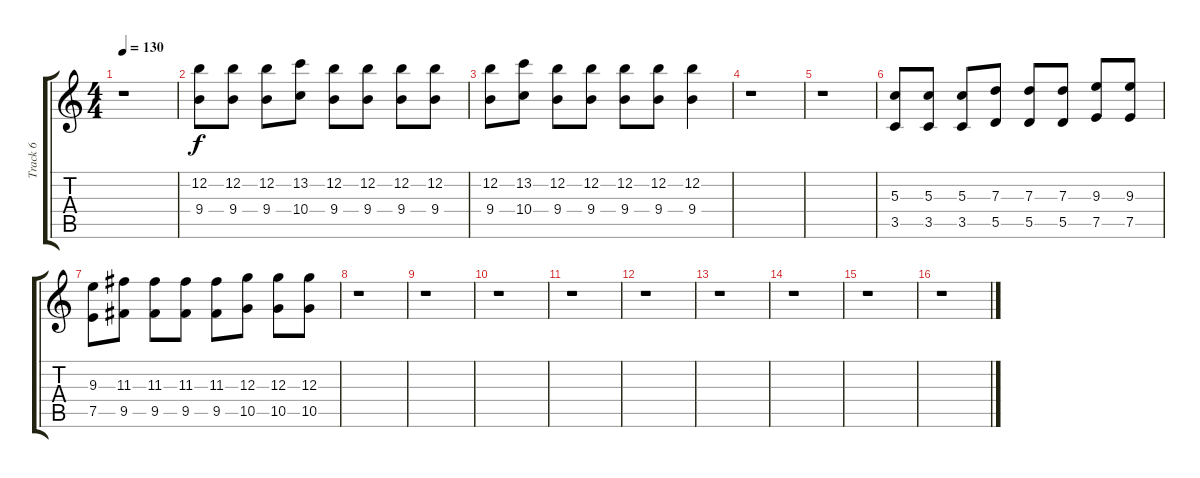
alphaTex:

\track ("Track 6" "Track 6") {instrument distortionguitar}
\staff {score tabs}
\tuning (E4 B3 G3 D3 A2 D2) {hide}
\ts (4 4)
\tempo 130
\clef g2
\ks c
r.1{dy f} |
(12.2 9.4).8 (12.2 9.4).8 (12.2 9.4).8 (13.2 10.4).8 (12.2 9.4).8 (12.2 9.4).8 (12.2 9.4).8 (12.2 9.4).8 |
(12.2 9.4).8 (13.2 10.4).8 (12.2 9.4).8 (12.2 9.4).8 (12.2 9.4).8 (12.2 9.4).8 (12.2 9.4).4 |
r.1 |
r.1 |
(5.3 3.5).8 (5.3 3.5).8 (5.3 3.5).8 (7.3 5.5).8 (7.3 5.5).8 (7.3 5.5).8 (9.3 7.5).8 (9.3 7.5).8 |
(9.3 7.5).8 (11.3 9.5).8 (11.3 9.5).8 (11.3 9.5).8 (11.3 9.5).8 (12.3 10.5).8 (12.3 10.5).8 (12.3 10.5).8 |
r.1 |
r.1 |
r.1 |
r.1 |
r.1 |
r.1 |
r.1 |
r.1 |
r.1
